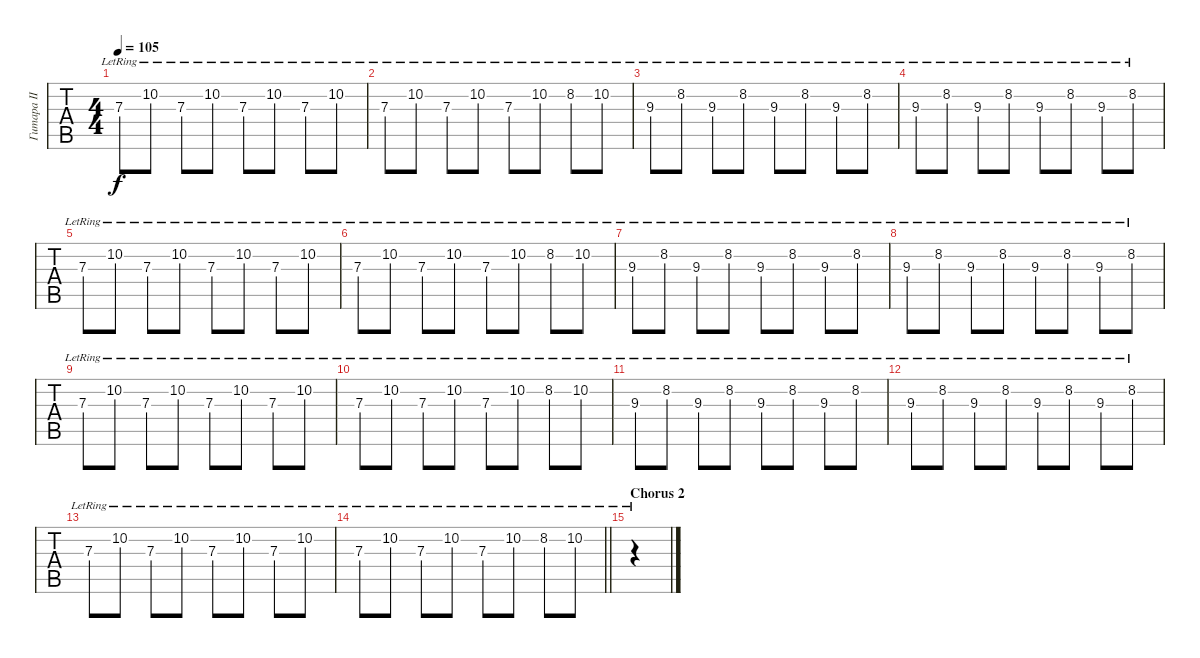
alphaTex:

\track ("Гитара II" "Гитара II") {instrument electricguitarclean}
\staff {tabs}
\tuning (E4 B3 G3 D3 A2 D2) {hide}
\ts (4 4)
\tempo 105
\clef g2
\ks c
7.3{lr}.8{dy f} 10.2{lr}.8 7.3{lr}.8 10.2{lr}.8 7.3{lr}.8 10.2{lr}.8 7.3{lr}.8 10.2{lr}.8 |
7.3{lr}.8 10.2{lr}.8 7.3{lr}.8 10.2{lr}.8 7.3{lr}.8 10.2{lr}.8 8.2{lr}.8 10.2{lr}.8 |
9.3{lr}.8 8.2{lr}.8 9.3{lr}.8 8.2{lr}.8 9.3{lr}.8 8.2{lr}.8 9.3{lr}.8 8.2{lr}.8 |
9.3{lr}.8 8.2{lr}.8 9.3{lr}.8 8.2{lr}.8 9.3{lr}.8 8.2{lr}.8 9.3{lr}.8 8.2{lr}.8 |
7.3{lr}.8 10.2{lr}.8 7.3{lr}.8 10.2{lr}.8 7.3{lr}.8 10.2{lr}.8 7.3{lr}.8 10.2{lr}.8 |
7.3{lr}.8 10.2{lr}.8 7.3{lr}.8 10.2{lr}.8 7.3{lr}.8 10.2{lr}.8 8.2{lr}.8 10.2{lr}.8 |
9.3{lr}.8 8.2{lr}.8 9.3{lr}.8 8.2{lr}.8 9.3{lr}.8 8.2{lr}.8 9.3{lr}.8 8.2{lr}.8 |
9.3{lr}.8 8.2{lr}.8 9.3{lr}.8 8.2{lr}.8 9.3{lr}.8 8.2{lr}.8 9.3{lr}.8 8.2{lr}.8 |
7.3{lr}.8 10.2{lr}.8 7.3{lr}.8 10.2{lr}.8 7.3{lr}.8 10.2{lr}.8 7.3{lr}.8 10.2{lr}.8 |
7.3{lr}.8 10.2{lr}.8 7.3{lr}.8 10.2{lr}.8 7.3{lr}.8 10.2{lr}.8 8.2{lr}.8 10.2{lr}.8 |
9.3{lr}.8 8.2{lr}.8 9.3{lr}.8 8.2{lr}.8 9.3{lr}.8 8.2{lr}.8 9.3{lr}.8 8.2{lr}.8 |
9.3{lr}.8 8.2{lr}.8 9.3{lr}.8 8.2{lr}.8 9.3{lr}.8 8.2{lr}.8 9.3{lr}.8 8.2{lr}.8 |
7.3{lr}.8 10.2{lr}.8 7.3{lr}.8 10.2{lr}.8 7.3{lr}.8 10.2{lr}.8 7.3{lr}.8 10.2{lr}.8 |
\barLineRight lightlight
7.3{lr}.8 10.2{lr}.8 7.3{lr}.8 10.2{lr}.8 7.3{lr}.8 10.2{lr}.8 8.2{lr}.8 10.2{lr}.8 |
\section ("" "Chorus 2")
